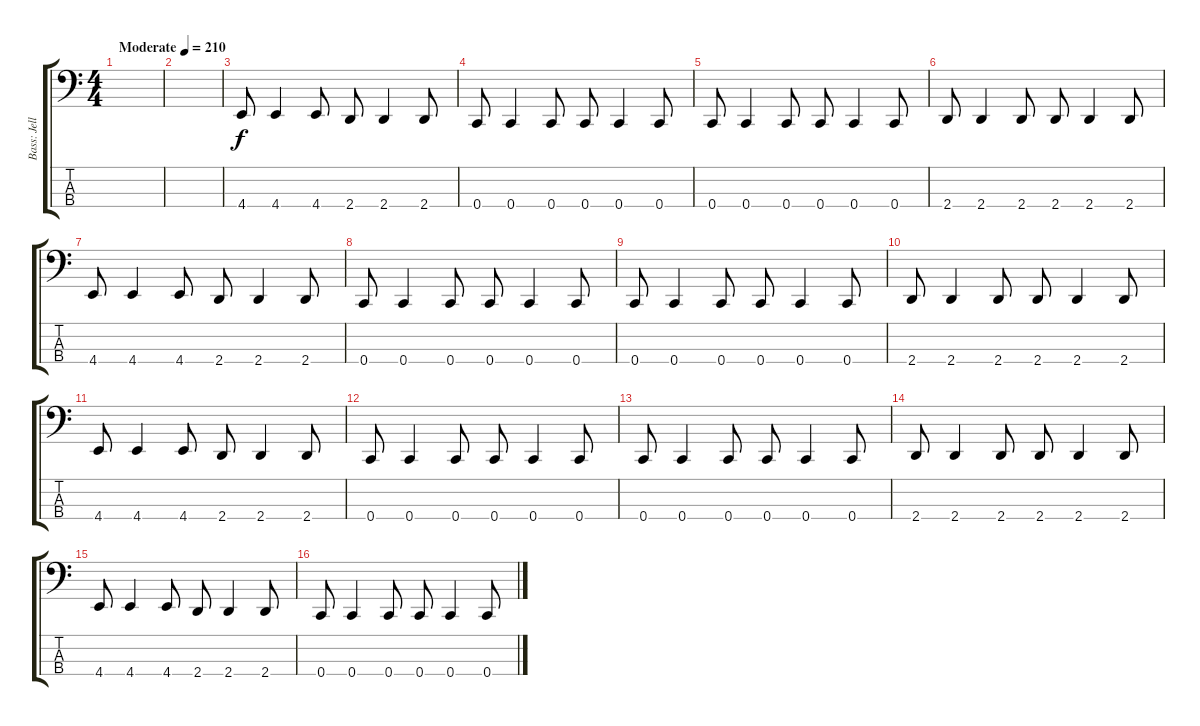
\track ("Bass: Jelle" "Bass: Jell") {instrument electricbasspick}
\staff {score tabs}
\tuning (F2 C2 G1 C1) {hide}
\ts (4 4)
\tempo (210 "Moderate")
\clef f4
\ks c
|
|
4.4.8 4.4.4 4.4.8 2.4.8 2.4.4 2.4.8 |
0.4.8 0.4.4 0.4.8 0.4.8 0.4.4 0.4.8 |
0.4.8 0.4.4 0.4.8 0.4.8 0.4.4 0.4.8 |
2.4.8 2.4.4 2.4.8 2.4.8 2.4.4 2.4.8 |
4.4.8 4.4.4 4.4.8 2.4.8 2.4.4 2.4.8 |
0.4.8 0.4.4 0.4.8 0.4.8 0.4.4 0.4.8 |
0.4.8 0.4.4 0.4.8 0.4.8 0.4.4 0.4.8 |
2.4.8 2.4.4 2.4.8 2.4.8 2.4.4 2.4.8 |
4.4.8 4.4.4 4.4.8 2.4.8 2.4.4 2.4.8 |
0.4.8 0.4.4 0.4.8 0.4.8 0.4.4 0.4.8 |
0.4.8 0.4.4 0.4.8 0.4.8 0.4.4 0.4.8 |
2.4.8 2.4.4 2.4.8 2.4.8 2.4.4 2.4.8 |
4.4.8 4.4.4 4.4.8 2.4.8 2.4.4 2.4.8 |
0.4.8 0.4.4 0.4.8 0.4.8 0.4.4 0.4.8
